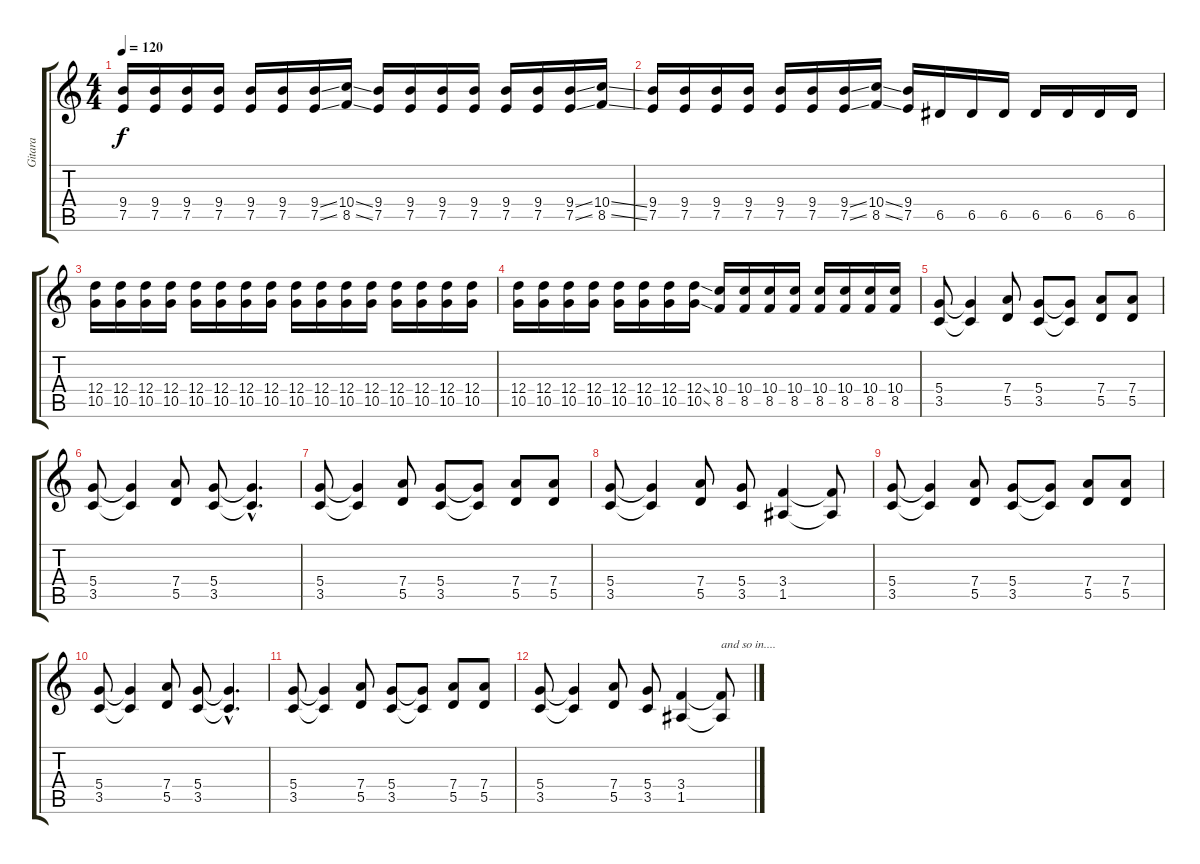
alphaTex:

\track ("Gitara" "Gitara") {instrument overdrivenguitar}
\staff {score tabs}
\tuning (E4 B3 G3 D3 A2 E2) {hide}
\ts (4 4)
\tempo 120
\clef g2
\ks c
(9.4 7.5).16{dy f} (9.4 7.5).16 (9.4 7.5).16 (9.4 7.5).16 (9.4 7.5).16 (9.4 7.5).16 (9.4{ss} 7.5{ss}).16 (10.4{ss} 8.5{ss}).16 (9.4 7.5).16 (9.4 7.5).16 (9.4 7.5).16 (9.4 7.5).16 (9.4 7.5).16 (9.4 7.5).16 (9.4{ss} 7.5{ss}).16 (10.4{ss} 8.5{ss}).16 |
(9.4 7.5).16 (9.4 7.5).16 (9.4 7.5).16 (9.4 7.5).16 (9.4 7.5).16 (9.4 7.5).16 (9.4{ss} 7.5{ss}).16 (10.4{ss} 8.5{ss}).16 (9.4 7.5).16 6.5.16 6.5.16 6.5.16 6.5.16 6.5.16 6.5.16 6.5.16 |
(12.4 10.5).16 (12.4 10.5).16 (12.4 10.5).16 (12.4 10.5).16 (12.4 10.5).16 (12.4 10.5).16 (12.4 10.5).16 (12.4 10.5).16 (12.4 10.5).16 (12.4 10.5).16 (12.4 10.5).16 (12.4 10.5).16 (12.4 10.5).16 (12.4 10.5).16 (12.4 10.5).16 (12.4 10.5).16 |
(12.4 10.5).16 (12.4 10.5).16 (12.4 10.5).16 (12.4 10.5).16 (12.4 10.5).16 (12.4 10.5).16 (12.4 10.5).16 (12.4{ss} 10.5{ss}).16 (10.4 8.5).16 (10.4 8.5).16 (10.4 8.5).16 (10.4 8.5).16 (10.4 8.5).16 (10.4 8.5).16 (10.4 8.5).16 (10.4 8.5).16 |
(5.4 3.5).8 (5.4{t} 3.5{t}).4 (7.4 5.5).8 (5.4 3.5).8 (5.4{t} 3.5{t}).8 (7.4 5.5).8 (7.4 5.5).8 |
(5.4 3.5).8 (5.4{t} 3.5{t}).4 (7.4 5.5).8 (5.4 3.5).8 (5.4{hac t} 3.5{hac t}).4{d} |
(5.4 3.5).8 (5.4{t} 3.5{t}).4 (7.4 5.5).8 (5.4 3.5).8 (5.4{t} 3.5{t}).8 (7.4 5.5).8 (7.4 5.5).8 |
(5.4 3.5).8 (5.4{t} 3.5{t}).4 (7.4 5.5).8 (5.4 3.5).8 (3.4 1.5).4 (3.4{t} 1.5{t}).8 |
(5.4 3.5).8 (5.4{t} 3.5{t}).4 (7.4 5.5).8 (5.4 3.5).8 (5.4{t} 3.5{t}).8 (7.4 5.5).8 (7.4 5.5).8 |
(5.4 3.5).8 (5.4{t} 3.5{t}).4 (7.4 5.5).8 (5.4 3.5).8 (5.4{hac t} 3.5{hac t}).4{d} |
(5.4 3.5).8 (5.4{t} 3.5{t}).4 (7.4 5.5).8 (5.4 3.5).8 (5.4{t} 3.5{t}).8 (7.4 5.5).8 (7.4 5.5).8 |
(5.4 3.5).8 (5.4{t} 3.5{t}).4 (7.4 5.5).8 (5.4 3.5).8 (3.4 1.5).4 (3.4{t} 1.5{t}).8{txt "and so in...."}
